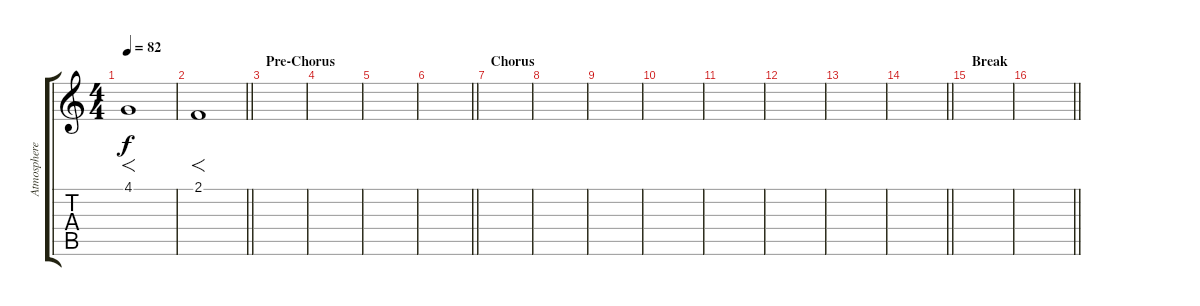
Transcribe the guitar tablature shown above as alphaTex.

\track ("Atmosphere" "Atmosphere") {instrument pad5bowed}
\staff {score tabs}
\tuning (Eb4 Bb3 Gb3 Db3 Ab2 Db2) {hide}
\ts (4 4)
\tempo 82
\clef g2
\ks c
4.1.1{f dy f} |
\barLineRight lightlight
2.1.1{f} |
\section ("" "Pre-Chorus")
|
|
|
\barLineRight lightlight
|
\section ("" "Chorus")
|
|
|
|
|
|
|
\barLineRight lightlight
|
\section ("" "Break")
|
\barLineRight lightlight
